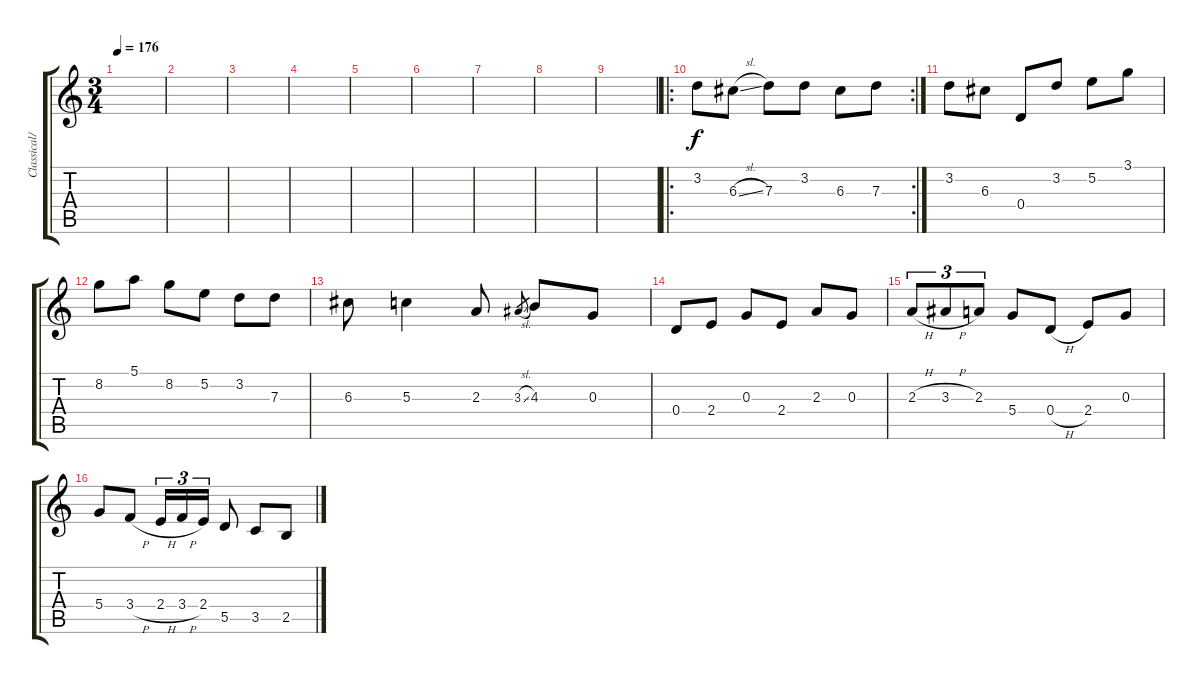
\track ("Classical/Interlude" "Classical/") {instrument acousticguitarnylon}
\staff {score tabs}
\tuning (E4 B3 G3 D3 A2 E2) {hide}
\ts (3 4)
\tempo 176
\clef g2
\ks c
|
|
|
|
|
|
|
|
|
\ro
\rc 2
3.2.8 6.3{sl}.8 7.3.8 3.2.8 6.3.8 7.3.8 |
3.2.8 6.3.8 0.4.8 3.2.8 5.2.8 3.1.8 |
8.2.8 5.1.8 8.2.8 5.2.8 3.2.8 7.3.8 |
6.3.8 5.3.4 2.3.8 3.3{sl}.8{gr} 4.3.8 0.3.8 |
0.4.8 2.4.8 0.3.8 2.4.8 2.3.8 0.3.8 |
2.3{h}.8{tu (3 2)} 3.3{h}.8{tu (3 2)} 2.3.8{tu (3 2)} 5.4.8 0.4{h}.8 2.4.8 0.3.8 |
5.4.8 3.4{h}.8 2.4{h}.16{tu (3 2)} 3.4{h}.16{tu (3 2)} 2.4.16{tu (3 2)} 5.5.8 3.5.8 2.5.8
